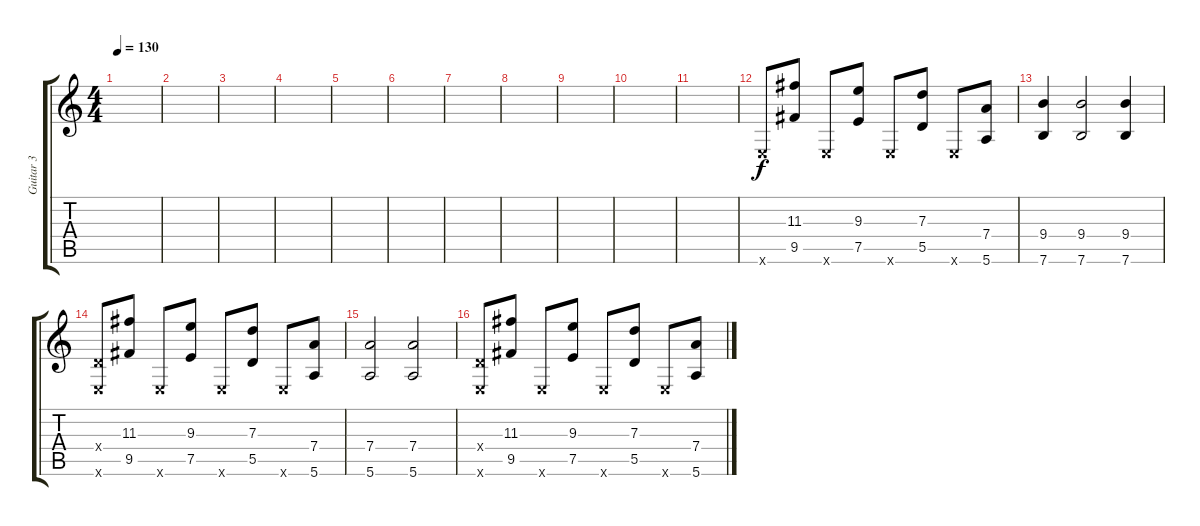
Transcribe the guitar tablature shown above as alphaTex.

\track ("Guitar 3" "Guitar 3") {instrument overdrivenguitar}
\staff {score tabs}
\tuning (E4 B3 G3 D3 A2 E2) {hide}
\ts (4 4)
\tempo 130
\clef g2
\ks c
|
|
|
|
|
|
|
|
|
|
|
0.6{x}.8 (11.3 9.5).8 0.6{x}.8 (9.3 7.5).8 0.6{x}.8 (7.3 5.5).8 0.6{x}.8 (7.4 5.6).8 |
(9.4 7.6).4 (9.4 7.6).2 (9.4 7.6).4 |
(0.4{x} 0.6{x}).8 (11.3 9.5).8 0.6{x}.8 (9.3 7.5).8 0.6{x}.8 (7.3 5.5).8 0.6{x}.8 (7.4 5.6).8 |
(7.4 5.6).2 (7.4 5.6).2 |
(0.4{x} 0.6{x}).8 (11.3 9.5).8 0.6{x}.8 (9.3 7.5).8 0.6{x}.8 (7.3 5.5).8 0.6{x}.8 (7.4 5.6).8
